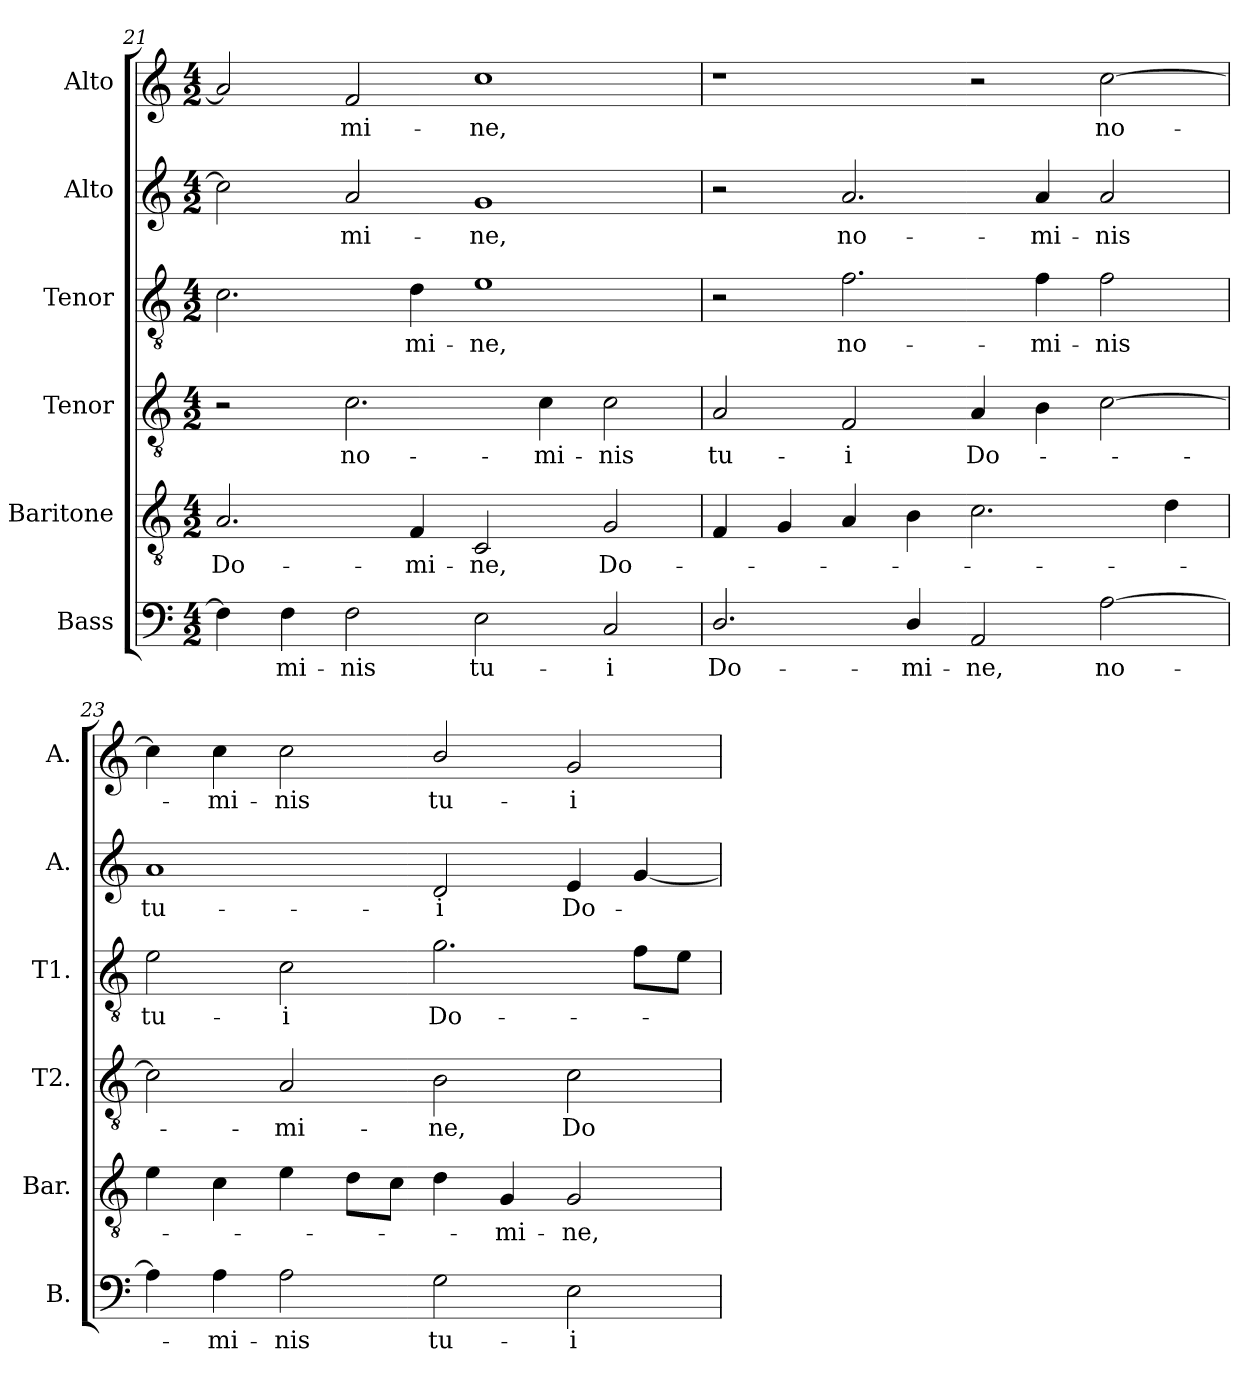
**kern	**text	**kern	**text	**kern	**text	**kern	**text	**kern	**text	**kern	**text
*part6	*part6	*part5	*part5	*part4	*part4	*part3	*part3	*part2	*part2	*part1	*part1
*staff6	*staff6	*staff5	*staff5	*staff4	*staff4	*staff3	*staff3	*staff2	*staff2	*staff1	*staff1
*I"Bass	*	*I"Baritone	*	*I"Tenor	*	*I"Tenor	*	*I"Alto	*	*I"Alto	*
*I'B.	*	*I'Bar.	*	*I'T2.	*	*I'T1.	*	*I'A.	*	*I'A.	*
*clefF4	*	*clefGv2	*	*clefGv2	*	*clefGv2	*	*clefG2	*	*clefG2	*
*	*	*ITrd7c12	*	*ITrd7c12	*	*ITrd7c12	*	*	*	*	*
*k[]	*	*k[]	*	*k[]	*	*k[]	*	*k[]	*	*k[]	*
*C:	*	*C:	*	*C:	*	*C:	*	*C:	*	*C:	*
*M4/2	*	*M4/2	*	*M4/2	*	*M4/2	*	*M4/2	*	*M4/2	*
=21	=21	=21	=21	=21	=21	=21	=21	=21	=21	=21	=21
!	!	!	!LO:LY:b:color=#000000	!	!	!	!	!	!	!	!
4Fi\]	.	2.AAi/	Do-	2r	.	2.Ci\	.	2cci\]	.	2ai/]	.
!	!LO:LY:b:color=#000000	!	!	!	!	!	!	!	!	!	!
4Fi\	-mi-	.	.	.	.	.	.	.	.	.	.
!	!LO:LY:b:color=#000000	!	!	!	!	!	!	!	!	!	!
!	!	!	!	!	!LO:LY:b:color=#000000	!	!	!	!	!	!
!	!	!	!	!	!	!	!	!	!LO:LY:b:color=#000000	!	!
!	!	!	!	!	!	!	!	!	!	!	!LO:LY:b:color=#000000
2Fi\	-nis	.	.	2.Ci\	no-	.	.	2ai/	-mi-	2fi/	-mi-
!	!	!	!LO:LY:b:color=#000000	!	!	!	!	!	!	!	!
!	!	!	!	!	!	!	!LO:LY:b:color=#000000	!	!	!	!
.	.	4FFi/	-mi-	.	.	4Di\	-mi-	.	.	.	.
!	!LO:LY:b:color=#000000	!	!	!	!	!	!	!	!	!	!
!	!	!	!LO:LY:b:color=#000000	!	!	!	!	!	!	!	!
!	!	!	!	!	!	!	!LO:LY:b:color=#000000	!	!	!	!
!	!	!	!	!	!	!	!	!	!LO:LY:b:color=#000000	!	!
!	!	!	!	!	!	!	!	!	!	!	!LO:LY:b:color=#000000
2Ei\	tu-	2CCi/	-ne,	.	.	1Ei	-ne,	1gi	-ne,	1cci	-ne,
!	!	!	!	!	!LO:LY:b:color=#000000	!	!	!	!	!	!
.	.	.	.	4Ci\	-mi-	.	.	.	.	.	.
!	!LO:LY:b:color=#000000	!	!	!	!	!	!	!	!	!	!
!	!	!	!LO:LY:b:color=#000000	!	!	!	!	!	!	!	!
!	!	!	!	!	!LO:LY:b:color=#000000	!	!	!	!	!	!
2Ci/	-i	2GGi/	Do-	2Ci\	-nis	.	.	.	.	.	.
!!LO:LB:g=z
=22	=22	=22	=22	=22	=22	=22	=22	=22	=22	=22	=22
!	!LO:LY:b:color=#000000	!	!	!	!	!	!	!	!	!	!
!	!	!	!	!	!LO:LY:b:color=#000000	!	!	!	!	!	!
2.Di/	Do-	4FFi/	.	2AAi/	tu-	2r	.	2r	.	1r	.
.	.	4GGi/	.	.	.	.	.	.	.	.	.
!	!	!	!	!	!LO:LY:b:color=#000000	!	!	!	!	!	!
!	!	!	!	!	!	!	!LO:LY:b:color=#000000	!	!	!	!
!	!	!	!	!	!	!	!	!	!LO:LY:b:color=#000000	!	!
.	.	4AAi/	.	2FFi/	-i	2.Fi\	no-	2.ai/	no-	.	.
!	!LO:LY:b:color=#000000	!	!	!	!	!	!	!	!	!	!
4Di/	-mi-	4BBi\	.	.	.	.	.	.	.	.	.
!	!LO:LY:b:color=#000000	!	!	!	!	!	!	!	!	!	!
!	!	!	!	!	!LO:LY:b:color=#000000	!	!	!	!	!	!
2AAi/	-ne,	2.Ci\	.	4AAi/	Do-	.	.	.	.	2r	.
!	!	!	!	!	!	!	!LO:LY:b:color=#000000	!	!	!	!
!	!	!	!	!	!	!	!	!	!LO:LY:b:color=#000000	!	!
.	.	.	.	4BBi\	.	4Fi\	-mi-	4ai/	-mi-	.	.
!	!LO:LY:b:color=#000000	!	!	!	!	!	!	!	!	!	!
!	!	!	!	!	!	!	!LO:LY:b:color=#000000	!	!	!	!
!	!	!	!	!	!	!	!	!	!LO:LY:b:color=#000000	!	!
!	!	!	!	!	!	!	!	!	!	!	!LO:LY:b:color=#000000
[2Ai\	no-	.	.	[2Ci\	.	2Fi\	-nis	2ai/	-nis	[2cci\	no-
.	.	4Di\	.	.	.	.	.	.	.	.	.
=23	=23	=23	=23	=23	=23	=23	=23	=23	=23	=23	=23
!	!	!	!	!	!	!	!LO:LY:b:color=#000000	!	!	!	!
!	!	!	!	!	!	!	!	!	!LO:LY:b:color=#000000	!	!
4Ai\]	.	4Ei\	.	2Ci\]	.	2Ei\	tu-	1ai	tu-	4cci\]	.
!	!LO:LY:b:color=#000000	!	!	!	!	!	!	!	!	!	!
!	!	!	!	!	!	!	!	!	!	!	!LO:LY:b:color=#000000
4Ai\	-mi-	4Ci\	.	.	.	.	.	.	.	4cci\	-mi-
!	!LO:LY:b:color=#000000	!	!	!	!	!	!	!	!	!	!
!	!	!	!	!	!LO:LY:b:color=#000000	!	!	!	!	!	!
!	!	!	!	!	!	!	!LO:LY:b:color=#000000	!	!	!	!
!	!	!	!	!	!	!	!	!	!	!	!LO:LY:b:color=#000000
2Ai\	-nis	4Ei\	.	2AAi/	-mi-	2Ci\	-i	.	.	2cci\	-nis
.	.	8Di\L	.	.	.	.	.	.	.	.	.
.	.	8Ci\J	.	.	.	.	.	.	.	.	.
!	!LO:LY:b:color=#000000	!	!	!	!	!	!	!	!	!	!
!	!	!	!	!	!LO:LY:b:color=#000000	!	!	!	!	!	!
!	!	!	!	!	!	!	!LO:LY:b:color=#000000	!	!	!	!
!	!	!	!	!	!	!	!	!	!LO:LY:b:color=#000000	!	!
!	!	!	!	!	!	!	!	!	!	!	!LO:LY:b:color=#000000
2Gi\	tu-	4Di\	.	2BBi\	-ne,	2.Gi\	Do-	2di/	-i	2bi/	tu-
!	!	!	!LO:LY:b:color=#000000	!	!	!	!	!	!	!	!
.	.	4GGi/	-mi-	.	.	.	.	.	.	.	.
!	!LO:LY:b:color=#000000	!	!	!	!	!	!	!	!	!	!
!	!	!	!LO:LY:b:color=#000000	!	!	!	!	!	!	!	!
!	!	!	!	!	!LO:LY:b:color=#000000	!	!	!	!	!	!
!	!	!	!	!	!	!	!	!	!LO:LY:b:color=#000000	!	!
!	!	!	!	!	!	!	!	!	!	!	!LO:LY:b:color=#000000
2Ei\	-i	2GGi/	-ne,	2Ci\	Do-	.	.	4ei/	Do-	2gi/	-i
.	.	.	.	.	.	8Fi\L	.	[4gi/	.	.	.
.	.	.	.	.	.	8Ei\J	.	.	.	.	.
=	=	=	=	=	=	=	=	=	=	=	=
*-	*-	*-	*-	*-	*-	*-	*-	*-	*-	*-	*-
